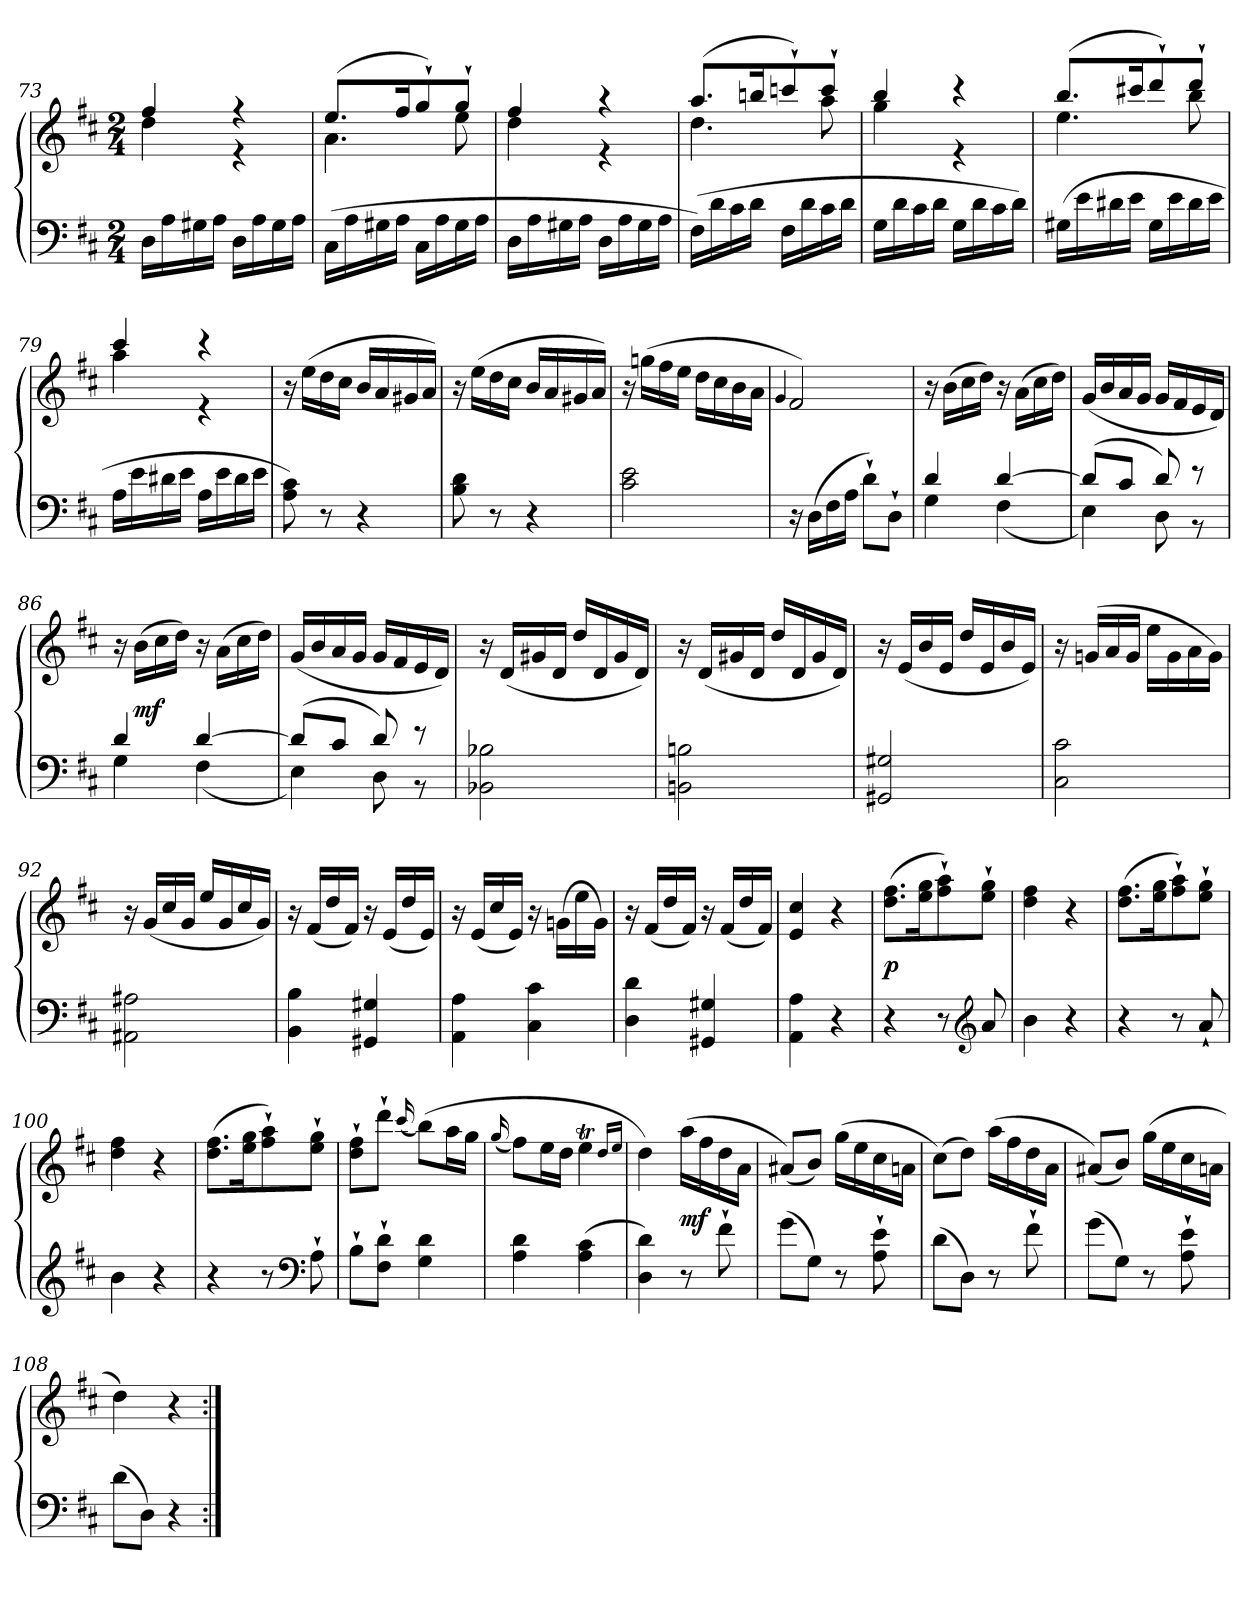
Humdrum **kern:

**kern	**kern	**dynam
*part1	*part1	*part1
*staff2	*staff1	*staff1/2
!!LO:LB:g=z
*clefF4	*clefG2	*
*k[f#c#]	*k[f#c#]	*
*D:	*D:	*
*M2/4	*M2/4	*
=73	=73	=73
*	*^	*
16DLL	4ff#	4dd	.
16A	.	.	.
16G#X	.	.	.
16AJJ	.	.	.
16DLL	4r	4r	.
16A	.	.	.
16G#	.	.	.
16AJJ	.	.	.
=74	=74	=74	=74
(16C#LL	(8.eeL	4.a	.
16A	.	.	.
16G#X	.	.	.
16AJJ	16ff#K	.	.
16C#LL	8gg`)	.	.
16A	.	.	.
16G#	8gg`J	8ee	.
16AJJ	.	.	.
=75	=75	=75	=75
16DLL	4ff#	4dd	.
16A	.	.	.
16G#X	.	.	.
16AJJ	.	.	.
16DLL	4r	4r	.
16A	.	.	.
16G#	.	.	.
16AJJ	.	.	.
=76	=76	=76	=76
(16F#LL)	(8.aaL	4.dd	.
16d	.	.	.
16c#	.	.	.
16dJJ	16bbnK	.	.
16F#LL	8cccn`)	.	.
16d	.	.	.
16c#	8ccc`J	8aa	.
16dJJ	.	.	.
=77	=77	=77	=77
16GLL	4bb	4gg	.
16d	.	.	.
16c#	.	.	.
16dJJ	.	.	.
16GLL	4r	4r	.
16d	.	.	.
16c#	.	.	.
16dJJ)	.	.	.
!!LO:LB:g=z	!!
=78	=78	=78	=78
(16G#XLL	(8.bbL	4.ee	.
16e	.	.	.
16d#X	.	.	.
16eJJ	16ccc#XK	.	.
16G#LL	8ddd`)	.	.
16e	.	.	.
16d#	8ddd`J	8bb	.
16eJJ	.	.	.
=79	=79	=79	=79
16ALL	4ccc#	4aa	.
16e	.	.	.
16d#X	.	.	.
16eJJ	.	.	.
16ALL	4r	4r	.
16e	.	.	.
16d#	.	.	.
16eJJ	.	.	.
*	*v	*v	*
=80	=80	=80
8A 8c#)	16r	.
.	(16eeLL	.
8r	16dd	.
.	16cc#JJ	.
4r	16bLL	.
.	16a	.
.	16g#X	.
.	16aJJ)	.
=81	=81	=81
8B 8d	16r	.
.	(16eeLL	.
8r	16dd	.
.	16cc#JJ	.
4r	16bLL	.
.	16a	.
.	16g#X	.
.	16aJJ)	.
=82	=82	=82
2c# 2e	16r	.
.	(16ggnLL	.
.	16ff#	.
.	16eeJJ	.
.	16ddLL	.
.	16cc#	.
.	16b	.
.	16aJJ	.
!!LO:LB:g=z
=83	=83	=83
.	4qqg	.
16r	2f#)	.
(16DLL	.	.
16F#	.	.
16AJJ	.	.
8d`L)	.	.
8D`J	.	.
=84	=84	=84
*^	*	*
4d	4G	16r	.
.	.	(16bLL	.
.	.	16cc#	.
.	.	16ddJJ)	.
[4d	(4F#	16r	.
.	.	(16aLL	.
.	.	16cc#	.
.	.	16ddJJ)	.
=85	=85	=85	=85
(8dL]	4E)	(16gLL	.
.	.	16b	.
8c#J	.	16a	.
.	.	16gJJ	.
8d)	8D	16gLL	.
.	.	16f#	.
8r	8r	16e	.
.	.	16dJJ)	.
=86	=86	=86	=86
4d	4G	16r	.
.	.	(16bLL	mf
.	.	16cc#	.
.	.	16ddJJ)	.
[4d	(4F#	16r	.
.	.	(16aLL	.
.	.	16cc#	.
.	.	16ddJJ)	.
=87	=87	=87	=87
(8dL]	4E)	(16gLL	.
.	.	16b	.
8c#J	.	16a	.
.	.	16gJJ	.
8d)	8D	16gLL	.
.	.	16f#	.
8r	8r	16e	.
.	.	16dJJ)	.
*v	*v	*	*
!!LO:LB:g=z
=88	=88	=88
2BB-X 2B-X	16r	.
.	(16dLL	.
.	16g#X	.
.	16dJJ	.
.	16ddLL	.
.	16d	.
.	16g#	.
.	16dJJ)	.
=89	=89	=89
2BBn 2Bn	16r	.
.	(16dLL	.
.	16g#X	.
.	16dJJ	.
.	16ddLL	.
.	16d	.
.	16g#	.
.	16dJJ)	.
=90	=90	=90
2GG#X 2G#X	16r	.
.	(16eLL	.
.	16b	.
.	16eJJ	.
.	16ddLL	.
.	16e	.
.	16b	.
.	16eJJ)	.
=91	=91	=91
2C# 2c#	16r	.
.	(16gnLL	.
.	16a	.
.	16gJJ	.
.	16eeLL	.
.	16g	.
.	16a	.
.	16gJJ)	.
=92	=92	=92
2AA#X 2A#X	16r	.
.	(16gLL	.
.	16cc#	.
.	16gJJ	.
.	16ee/LL	.
.	16g/	.
.	16cc#/	.
.	16g/JJ)	.
!!LO:LB:g=z
=93	=93	=93
4BB 4B	16r	.
.	(16f#LL	.
.	16dd	.
.	16f#JJ)	.
4GG#X 4G#X	16r	.
.	(16eLL	.
.	16dd	.
.	16eJJ)	.
=94	=94	=94
4AA 4A	16r	.
.	(16eLL	.
.	16cc#	.
.	16eJJ)	.
4C# 4c#	16r	.
.	(16gnLL	.
.	16ee	.
.	16gJJ)	.
=95	=95	=95
4D 4d	16r	.
.	(16f#LL	.
.	16dd	.
.	16f#JJ)	.
4GG#X 4G#X	16r	.
.	(16f#LL	.
.	16dd	.
.	16f#JJ)	.
=96	=96	=96
4AA 4A	4e 4cc#	.
4r	4r	.
=97	=97	=97
4r	(8.dd 8.ff#L	p
.	16ee 16ggK	.
8r	8ff#` 8aa`)	.
*clefG2	*	*
8a	8ee` 8gg`J	.
!!LO:LB:g=z
=98	=98	=98
4b	4dd 4ff#	.
4r	4r	.
=99	=99	=99
4r	(8.dd 8.ff#L	.
.	16ee 16ggK	.
8r	8ff#` 8aa`)	.
8a`	8ee` 8gg`J	.
=100	=100	=100
4b	4dd 4ff#	.
4r	4r	.
=101	=101	=101
4r	(8.dd 8.ff#L	.
.	16ee 16ggK	.
8r	8ff#` 8aa`)	.
*clefF4	*	*
8A`	8ee` 8gg`J	.
=102	=102	=102
8B`L	8dd` 8ff#`L	.
8F#` 8d`J	8ddd`J	.
.	(16qqccc#	.
4G 4d	(8bbL)	.
.	16aaL	.
.	16ggJJ	.
=103	=103	=103
.	(16qqgg	.
4A 4d	8ff#L)	.
.	16eeL	.
.	16ddJJ	.
(4A 4c#	4eeT	.
.	16qddLL	.
.	16qeeJJ	.
!!LO:LB:g=z
=104	=104	=104
4D 4d)	4dd)	.
8r	(16aaLL	mf
.	16ff#	.
8f#`	16dd	.
.	16aJJ	.
=105	=105	=105
(8gL	(8a#XL)	.
8GJ)	8bJ)	.
8r	(16ggLL	.
.	16ee	.
8A` 8e`	16cc#	.
.	16anJJ	.
=106	=106	=106
(8dL	(8cc#L)	.
8DJ)	8ddJ)	.
8r	(16aaLL	.
.	16ff#	.
8f#`	16dd	.
.	16aJJ	.
=107	=107	=107
(8gL	(8a#XL)	.
8GJ)	8bJ)	.
8r	(16ggLL	.
.	16ee	.
8A` 8e`	16cc#	.
.	16anJJ	.
=108	=108	=108
(8dL	4dd)	.
8DJ)	.	.
4r	4r	.
=:|!	=:|!	=:|!
*-	*-	*-
